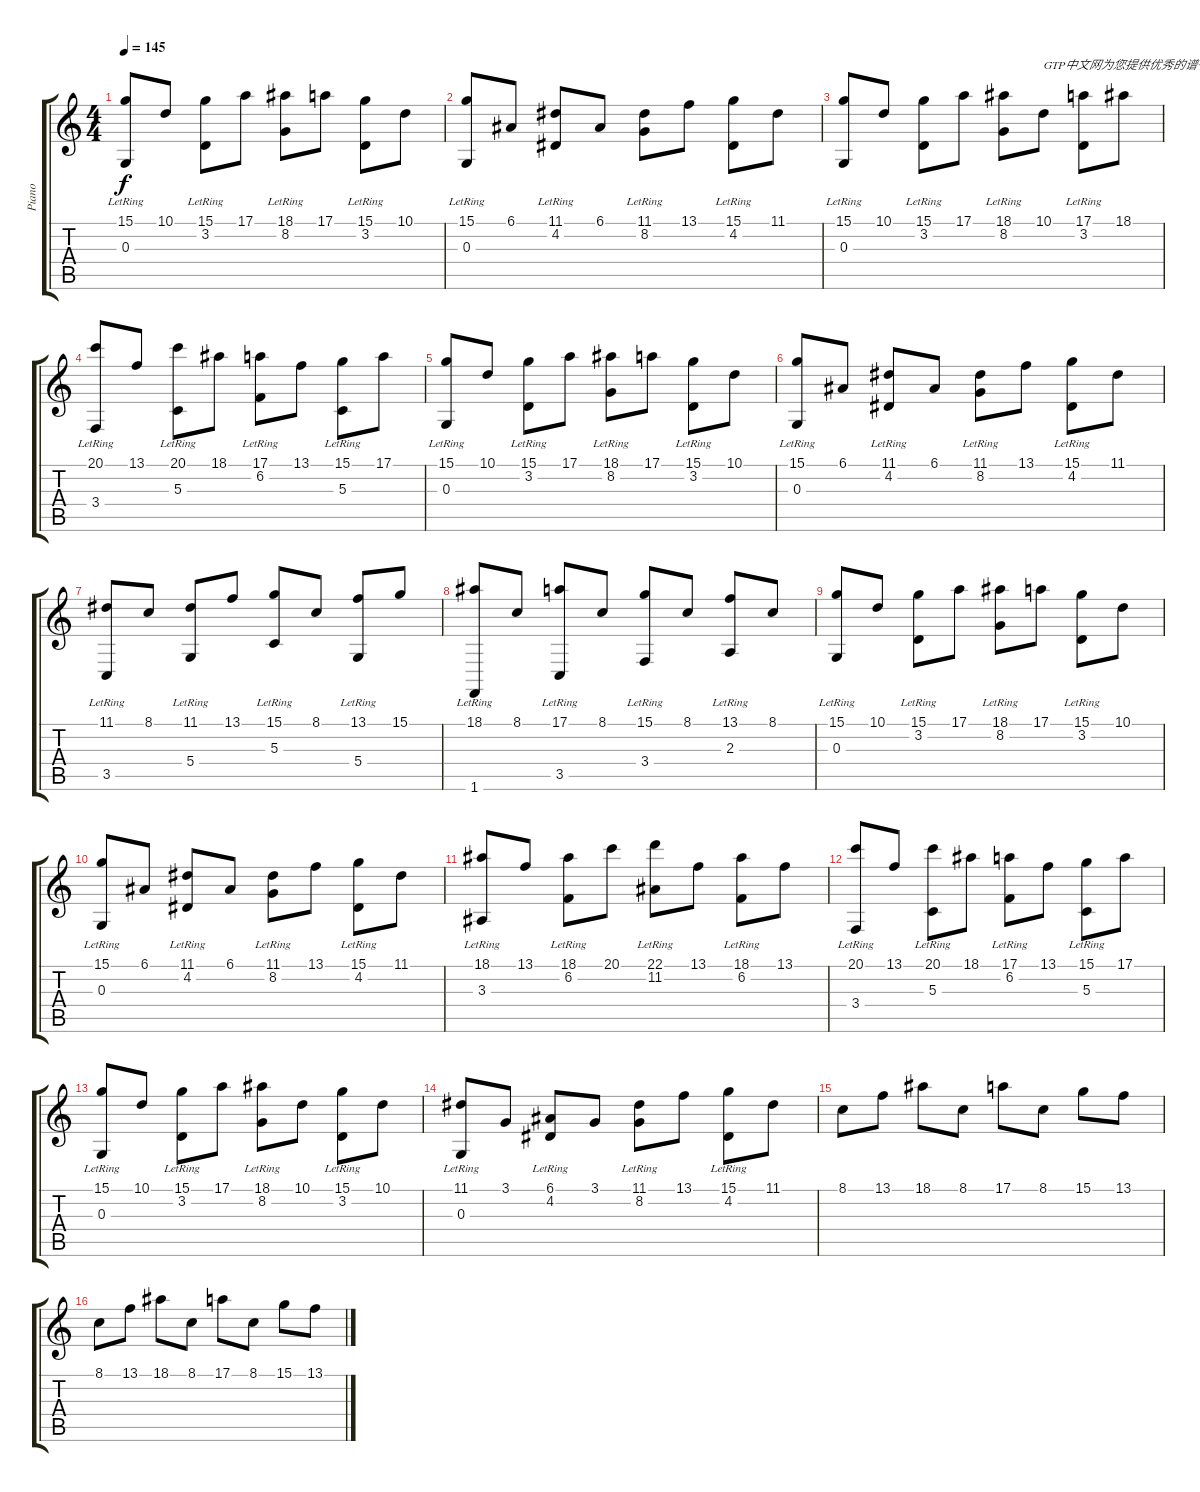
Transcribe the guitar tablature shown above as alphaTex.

\track ("Piano" "Piano") {instrument acousticgrandpiano}
\staff {score tabs}
\tuning (E4 B3 G3 D3 A2 E2) {hide}
\ts (4 4)
\tempo 145
\clef g2
\ks c
(15.1 0.3{lr}).8{dy f instrument acousticgrandpiano} 10.1.8 (15.1 3.2{lr}).8 17.1.8 (18.1 8.2{lr}).8 17.1.8 (15.1 3.2{lr}).8 10.1.8 |
(15.1 0.3{lr}).8 6.1.8 (11.1 4.2{lr}).8 6.1.8 (11.1 8.2{lr}).8 13.1.8 (15.1 4.2{lr}).8 11.1.8 |
(15.1 0.3{lr}).8 10.1.8 (15.1 3.2{lr}).8 17.1.8 (18.1 8.2{lr}).8 10.1.8{txt "GTP中文网为您提供优秀的谱子"} (17.1 3.2{lr}).8 18.1.8 |
(20.1 3.4{lr}).8 13.1.8 (20.1 5.3{lr}).8 18.1.8 (17.1 6.2{lr}).8 13.1.8 (15.1 5.3{lr}).8 17.1.8 |
(15.1 0.3{lr}).8 10.1.8 (15.1 3.2{lr}).8 17.1.8 (18.1 8.2{lr}).8 17.1.8 (15.1 3.2{lr}).8 10.1.8 |
(15.1 0.3{lr}).8 6.1.8 (11.1 4.2{lr}).8 6.1.8 (11.1 8.2{lr}).8 13.1.8 (15.1 4.2{lr}).8 11.1.8 |
(11.1 3.5{lr}).8 8.1.8 (11.1 5.4{lr}).8 13.1.8 (15.1 5.3{lr}).8 8.1.8 (13.1 5.4{lr}).8 15.1.8 |
(18.1 1.6{lr}).8 8.1.8 (17.1 3.5{lr}).8 8.1.8 (15.1 3.4{lr}).8 8.1.8 (13.1 2.3{lr}).8 8.1.8 |
(15.1 0.3{lr}).8 10.1.8 (15.1 3.2{lr}).8 17.1.8 (18.1 8.2{lr}).8 17.1.8 (15.1 3.2{lr}).8 10.1.8 |
(15.1 0.3{lr}).8 6.1.8 (11.1 4.2{lr}).8 6.1.8 (11.1 8.2{lr}).8 13.1.8 (15.1 4.2{lr}).8 11.1.8 |
(18.1 3.3{lr}).8 13.1.8 (18.1 6.2{lr}).8 20.1.8 (22.1 11.2{lr}).8 13.1.8 (18.1 6.2{lr}).8 13.1.8 |
(20.1 3.4{lr}).8 13.1.8 (20.1 5.3{lr}).8 18.1.8 (17.1 6.2{lr}).8 13.1.8 (15.1 5.3{lr}).8 17.1.8 |
(15.1 0.3{lr}).8 10.1.8 (15.1 3.2{lr}).8 17.1.8 (18.1 8.2{lr}).8 10.1.8 (15.1 3.2{lr}).8 10.1.8 |
(11.1 0.3{lr}).8 3.1.8 (6.1 4.2{lr}).8 3.1.8 (11.1 8.2{lr}).8 13.1.8 (15.1 4.2{lr}).8 11.1.8 |
8.1.8 13.1.8 18.1.8 8.1.8 17.1.8 8.1.8 15.1.8 13.1.8 |
8.1.8 13.1.8 18.1.8 8.1.8 17.1.8 8.1.8 15.1.8 13.1.8
